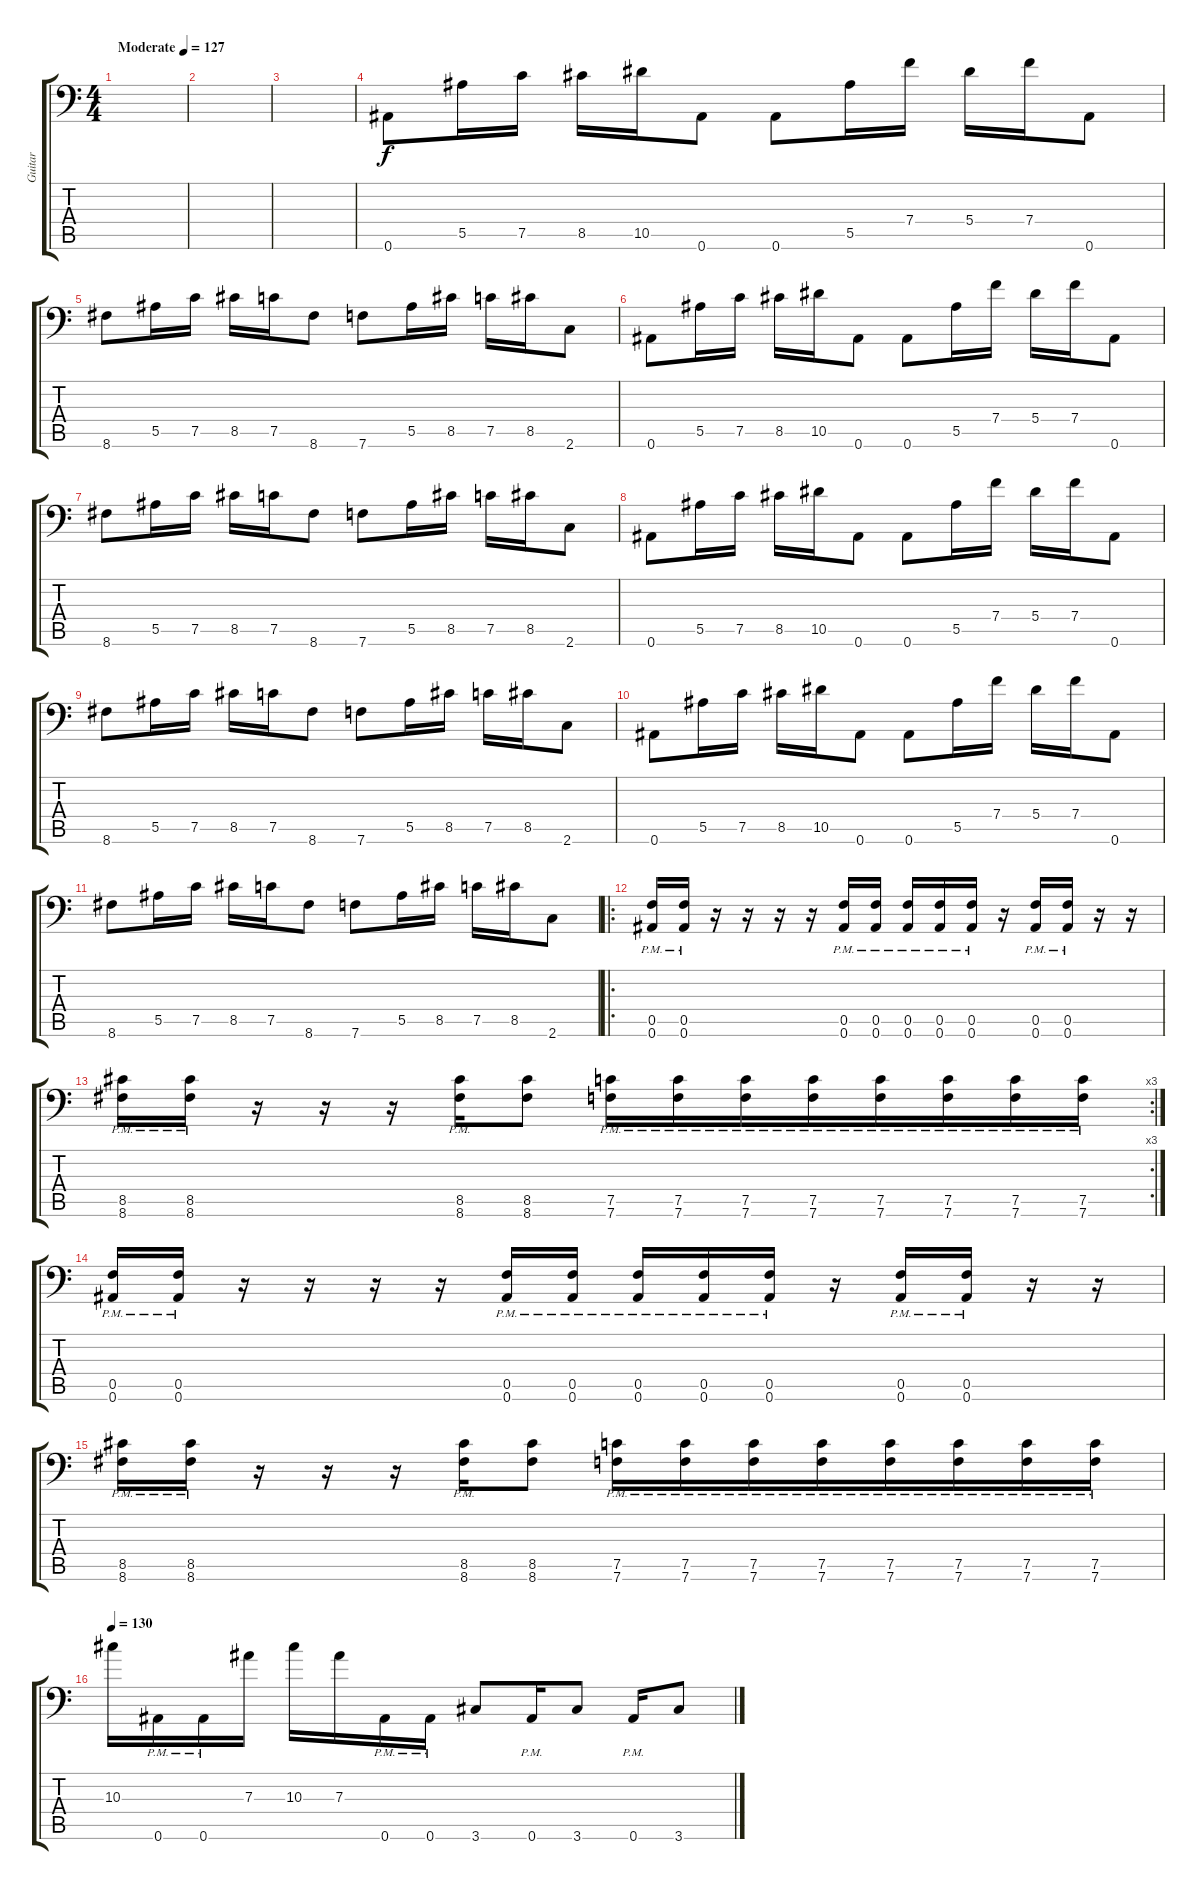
\track ("Guitar" "Guitar") {instrument distortionguitar}
\staff {score tabs}
\tuning (C4 G3 Eb3 Bb2 F2 Bb1) {hide}
\ts (4 4)
\tempo (127 "Moderate")
\clef f4
\ks c
|
|
|
0.6.8 5.5.16 7.5.16 8.5.16 10.5.16 0.6.8 0.6.8 5.5.16 7.4.16 5.4.16 7.4.16 0.6.8 |
8.6.8 5.5.16 7.5.16 8.5.16 7.5.16 8.6.8 7.6.8 5.5.16 8.5.16 7.5.16 8.5.16 2.6.8 |
0.6.8 5.5.16 7.5.16 8.5.16 10.5.16 0.6.8 0.6.8 5.5.16 7.4.16 5.4.16 7.4.16 0.6.8 |
8.6.8 5.5.16 7.5.16 8.5.16 7.5.16 8.6.8 7.6.8 5.5.16 8.5.16 7.5.16 8.5.16 2.6.8 |
0.6.8 5.5.16 7.5.16 8.5.16 10.5.16 0.6.8 0.6.8 5.5.16 7.4.16 5.4.16 7.4.16 0.6.8 |
8.6.8 5.5.16 7.5.16 8.5.16 7.5.16 8.6.8 7.6.8 5.5.16 8.5.16 7.5.16 8.5.16 2.6.8 |
0.6.8 5.5.16 7.5.16 8.5.16 10.5.16 0.6.8 0.6.8 5.5.16 7.4.16 5.4.16 7.4.16 0.6.8 |
8.6.8 5.5.16 7.5.16 8.5.16 7.5.16 8.6.8 7.6.8 5.5.16 8.5.16 7.5.16 8.5.16 2.6.8 |
\ro
(0.5{pm} 0.6{pm}).16 (0.5{pm} 0.6{pm}).16 r.16 r.16 r.16 r.16 (0.5{pm} 0.6{pm}).16 (0.5{pm} 0.6{pm}).16 (0.5{pm} 0.6{pm}).16 (0.5{pm} 0.6{pm}).16 (0.5{pm} 0.6{pm}).16 r.16 (0.5{pm} 0.6{pm}).16 (0.5{pm} 0.6{pm}).16 r.16 r.16 |
\rc 3
(8.5{pm} 8.6{pm}).16 (8.5{pm} 8.6{pm}).16 r.16 r.16 r.16 (8.5{pm} 8.6{pm}).16 (8.5 8.6).8 (7.5{pm} 7.6{pm}).16 (7.5{pm} 7.6{pm}).16{beam merge} (7.5{pm} 7.6{pm}).16 (7.5{pm} 7.6{pm}).16{beam merge} (7.5{pm} 7.6{pm}).16 (7.5{pm} 7.6{pm}).16 (7.5{pm} 7.6{pm}).16{beam merge} (7.5{pm} 7.6{pm}).16 |
(0.5{pm} 0.6{pm}).16 (0.5{pm} 0.6{pm}).16 r.16 r.16 r.16 r.16 (0.5{pm} 0.6{pm}).16 (0.5{pm} 0.6{pm}).16 (0.5{pm} 0.6{pm}).16 (0.5{pm} 0.6{pm}).16 (0.5{pm} 0.6{pm}).16 r.16 (0.5{pm} 0.6{pm}).16 (0.5{pm} 0.6{pm}).16 r.16 r.16 |
(8.5{pm} 8.6{pm}).16 (8.5{pm} 8.6{pm}).16 r.16 r.16 r.16 (8.5{pm} 8.6{pm}).16 (8.5 8.6).8 (7.5{pm} 7.6{pm}).16 (7.5{pm} 7.6{pm}).16{beam merge} (7.5{pm} 7.6{pm}).16 (7.5{pm} 7.6{pm}).16{beam merge} (7.5{pm} 7.6{pm}).16 (7.5{pm} 7.6{pm}).16 (7.5{pm} 7.6{pm}).16{beam merge} (7.5{pm} 7.6{pm}).16 |
\tempo 130
10.3.16 0.6{pm}.16 0.6{pm}.16 7.3.16 10.3.16 7.3.16 0.6{pm}.16 0.6{pm}.16 3.6.8 0.6{pm}.16 3.6.8 0.6{pm}.16 3.6.8
